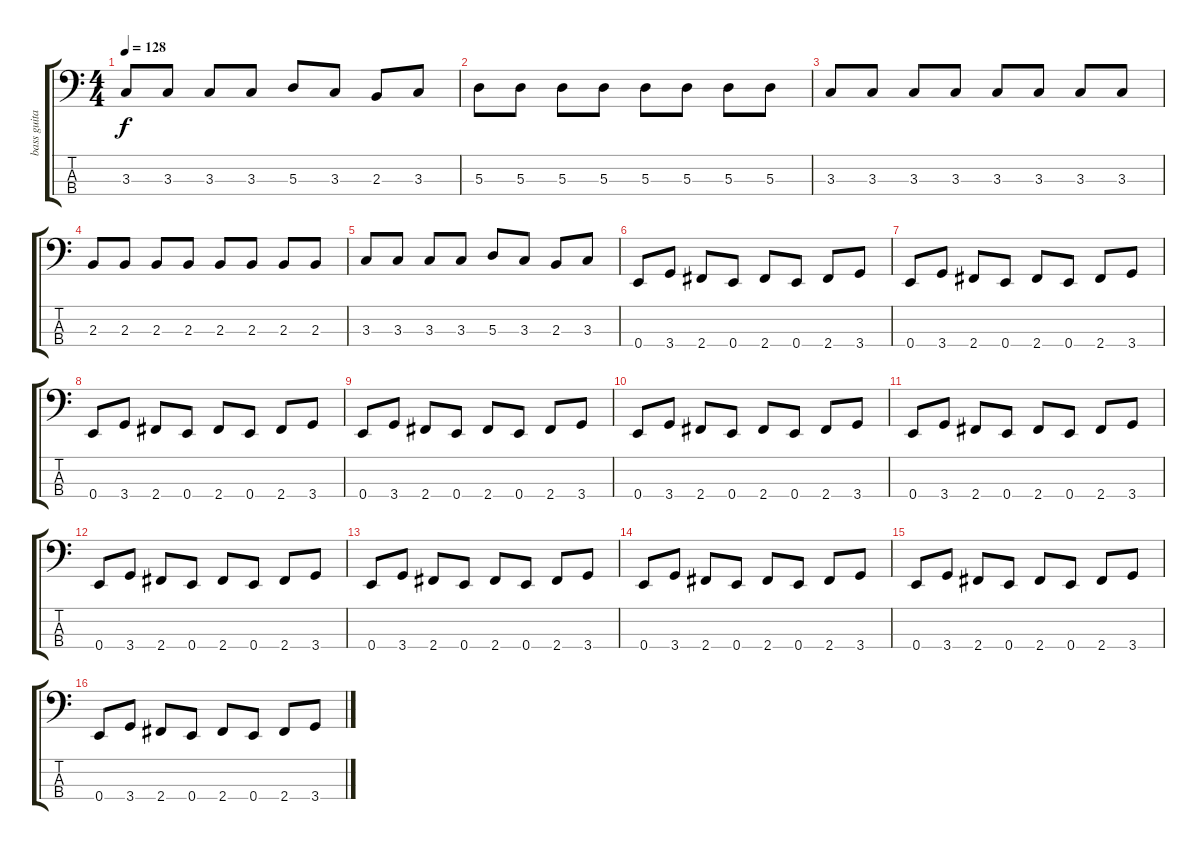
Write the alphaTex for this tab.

\track ("bass guitar" "bass guita") {instrument electricbassfinger}
\staff {score tabs}
\tuning (G2 D2 A1 E1) {hide}
\ts (4 4)
\tempo 128
\clef f4
\ks c
3.3.8{dy f} 3.3.8 3.3.8 3.3.8 5.3.8 3.3.8 2.3.8 3.3.8 |
5.3.8 5.3.8 5.3.8 5.3.8 5.3.8 5.3.8 5.3.8 5.3.8 |
3.3.8 3.3.8 3.3.8 3.3.8 3.3.8 3.3.8 3.3.8 3.3.8 |
2.3.8 2.3.8 2.3.8 2.3.8 2.3.8 2.3.8 2.3.8 2.3.8 |
3.3.8 3.3.8 3.3.8 3.3.8 5.3.8 3.3.8 2.3.8 3.3.8 |
0.4.8 3.4.8 2.4.8 0.4.8 2.4.8 0.4.8 2.4.8 3.4.8 |
0.4.8 3.4.8 2.4.8 0.4.8 2.4.8 0.4.8 2.4.8 3.4.8 |
0.4.8 3.4.8 2.4.8 0.4.8 2.4.8 0.4.8 2.4.8 3.4.8 |
0.4.8 3.4.8 2.4.8 0.4.8 2.4.8 0.4.8 2.4.8 3.4.8 |
0.4.8 3.4.8 2.4.8 0.4.8 2.4.8 0.4.8 2.4.8 3.4.8 |
0.4.8 3.4.8 2.4.8 0.4.8 2.4.8 0.4.8 2.4.8 3.4.8 |
0.4.8 3.4.8 2.4.8 0.4.8 2.4.8 0.4.8 2.4.8 3.4.8 |
0.4.8 3.4.8 2.4.8 0.4.8 2.4.8 0.4.8 2.4.8 3.4.8 |
0.4.8 3.4.8 2.4.8 0.4.8 2.4.8 0.4.8 2.4.8 3.4.8 |
0.4.8 3.4.8 2.4.8 0.4.8 2.4.8 0.4.8 2.4.8 3.4.8 |
0.4.8 3.4.8 2.4.8 0.4.8 2.4.8 0.4.8 2.4.8 3.4.8
